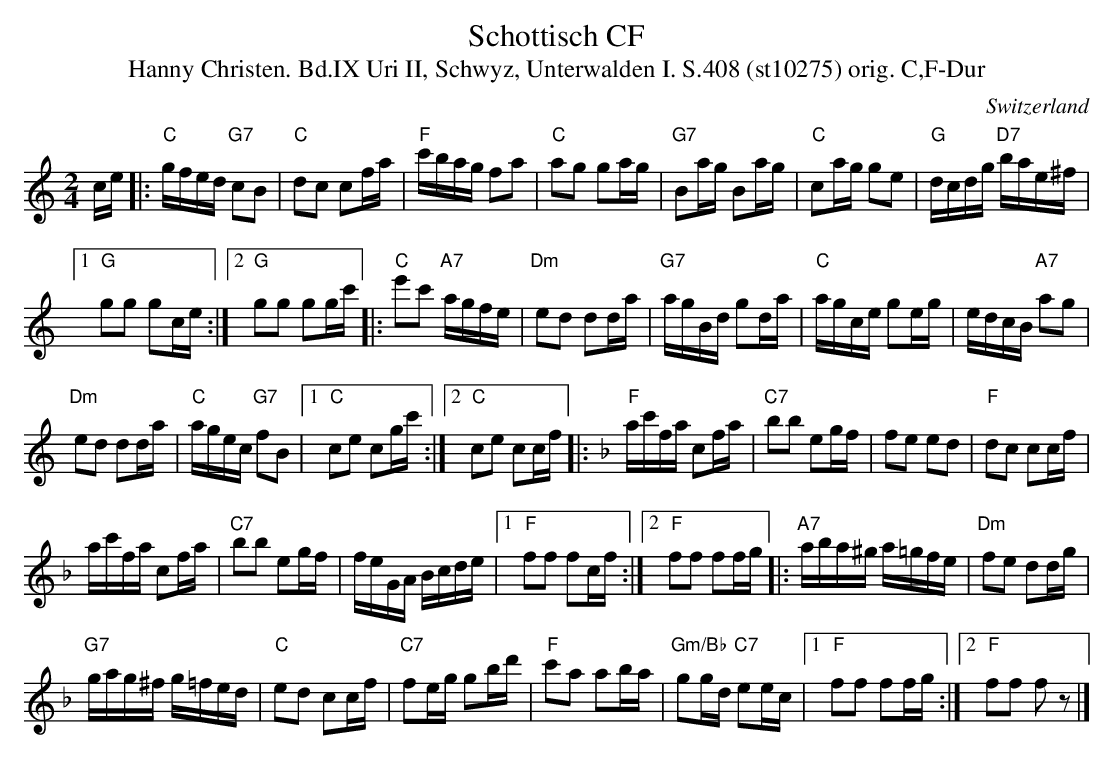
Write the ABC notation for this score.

X:1
T: Schottisch CF
T:Hanny Christen. Bd.IX Uri II, Schwyz, Unterwalden I. S.408 (st10275) orig. C,F-Dur
M:2/4
L:1/16
O:Switzerland
K:C major
ce |: "C"gfed "G7"c2B2 | "C"d2c2 c2fa | "F"c'bag f2a2 | "C"a2g2 g2ag | "G7"B2ag B2ag | "C"c2ag g2e2 | "G"dcdg "D7"bae^f |1
"G"g2g2 g2ce :|2 "G"g2g2 g2gc' |: "C"e'2c'2 "A7"agfe | "Dm"e2d2 d2da | "G7"agBd g2da | "C"agce g2eg | edcB "A7"a2g2 |
"Dm"e2d2 d2da | "C"agec "G7"f2B2 |1 "C"c2e2 c2gc' :|2 "C"c2e2 c2cf |: [K:F] "F"ac'fa c2fa | "C7"b2b2 e2gf | f2e2 e2d2 | "F"d2c2 c2cf |
ac'fa c2fa | "C7"b2b2 e2gf | feGA Bcde |1 "F"f2f2 f2cf :|2 "F"f2f2 f2fg |: "A7"aba^g a=gfe | "Dm"f2e2 d2dg |
"G7"gag^f g=fed | "C"e2d2 c2cf | "C7"f2eg g2bd' | "F"c'2a2 a2ba | "Gm/Bb"g2gd "C7"e2ec |1 "F"f2f2 f2fg :|2 "F"f2f2 f2z2 |]
